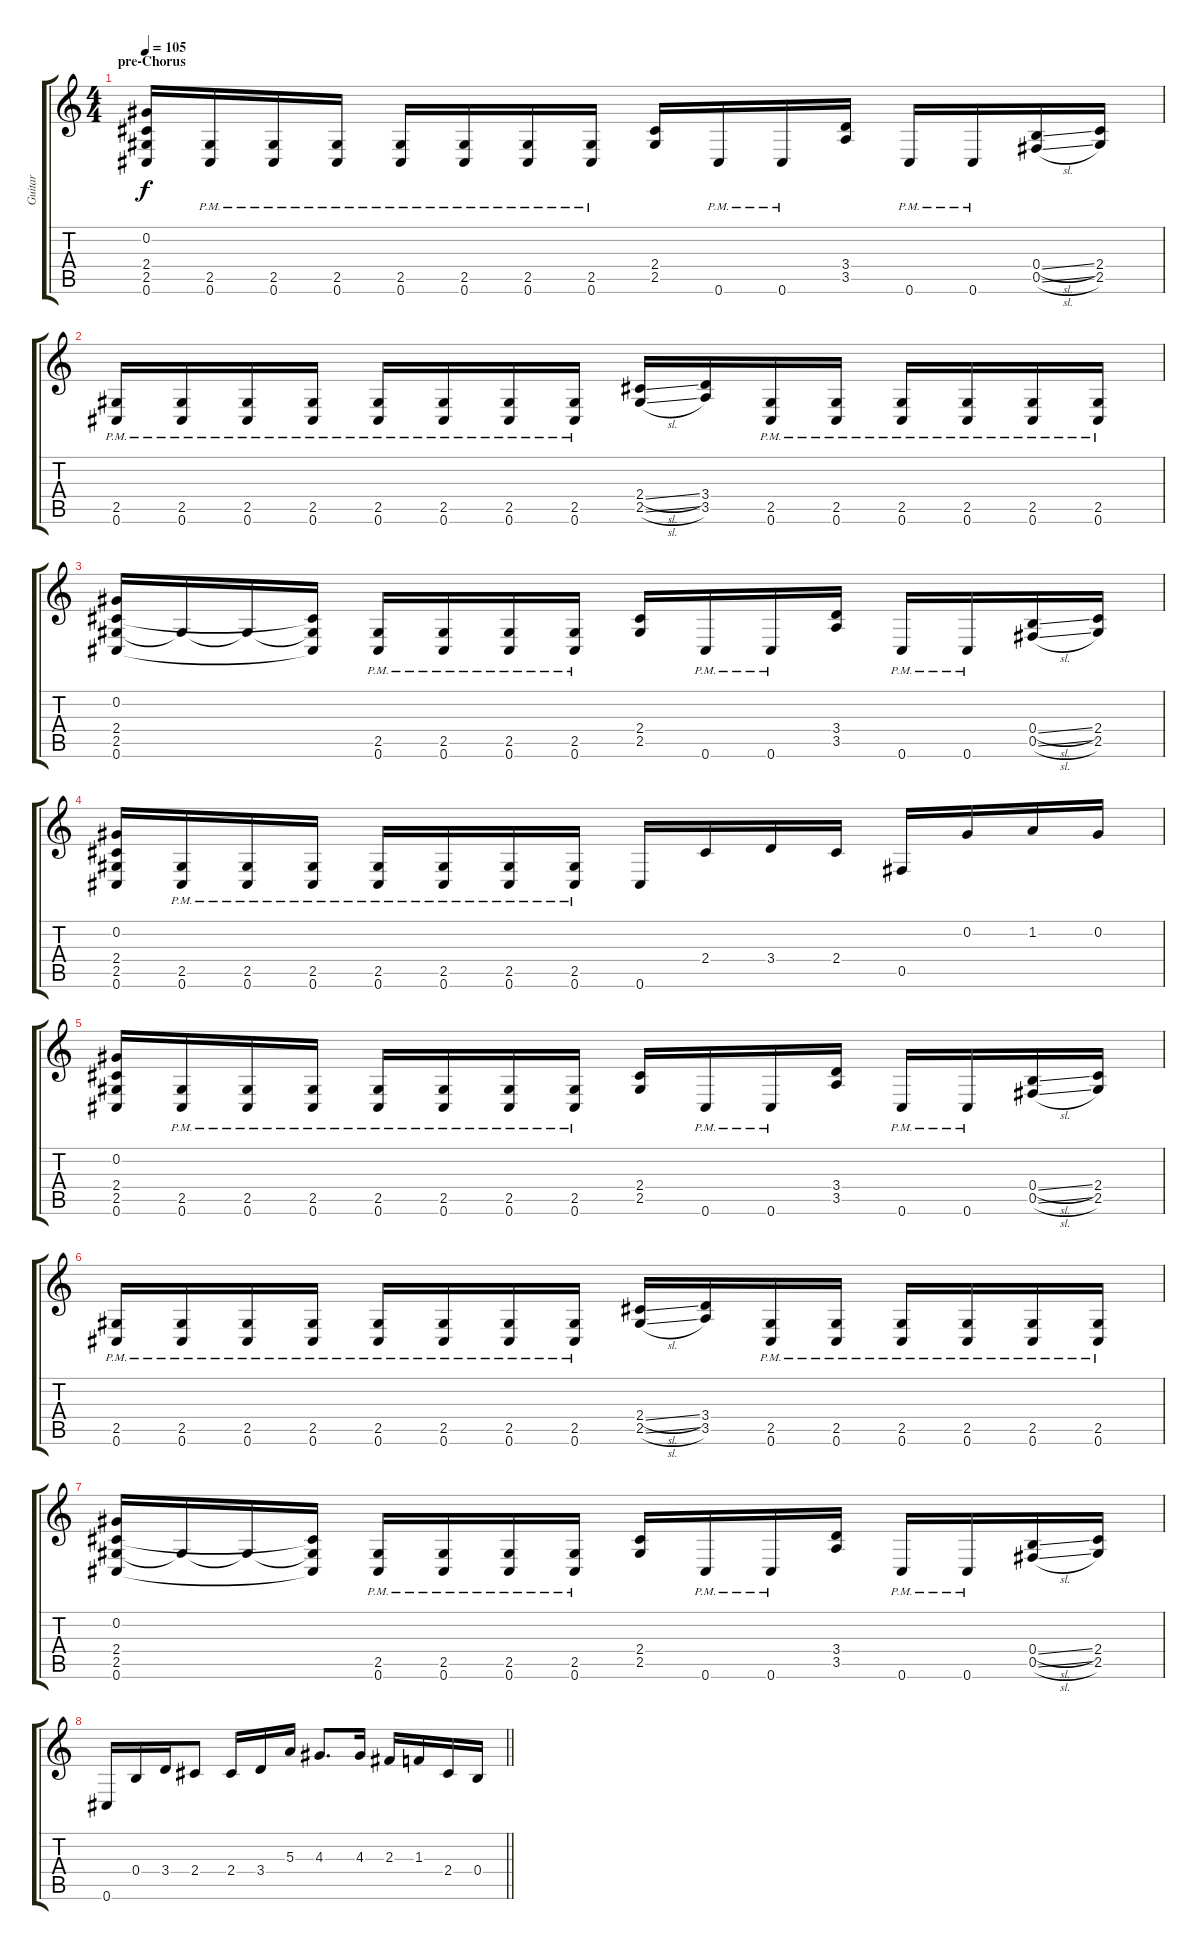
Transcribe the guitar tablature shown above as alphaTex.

\track ("Guitar" "Guitar") {instrument distortionguitar}
\staff {score tabs}
\tuning (Db4 Ab3 E3 B2 Gb2 Db2) {hide}
\ts (4 4)
\section ("" "pre-Chorus")
\tempo 105
\clef g2
\ks c
(0.2 2.4 2.5 0.6).16{dy f} (2.5{pm} 0.6{pm}).16 (2.5{pm} 0.6{pm}).16 (2.5{pm} 0.6{pm}).16 (2.5{pm} 0.6{pm}).16 (2.5{pm} 0.6{pm}).16 (2.5{pm} 0.6{pm}).16 (2.5{pm} 0.6{pm}).16 (2.4 2.5).16 0.6{pm}.16 0.6{pm}.16 (3.4 3.5).16 0.6{pm}.16 0.6{pm}.16 (0.4{sl} 0.5{sl}).16 (2.4 2.5).16 |
(2.5{pm} 0.6{pm}).16 (2.5{pm} 0.6{pm}).16 (2.5{pm} 0.6{pm}).16 (2.5{pm} 0.6{pm}).16 (2.5{pm} 0.6{pm}).16 (2.5{pm} 0.6{pm}).16 (2.5{pm} 0.6{pm}).16 (2.5{pm} 0.6{pm}).16 (2.4{sl} 2.5{sl}).16 (3.4 3.5).16 (2.5{pm} 0.6{pm}).16 (2.5{pm} 0.6{pm}).16 (2.5{pm} 0.6{pm}).16 (2.5{pm} 0.6{pm}).16 (2.5{pm} 0.6{pm}).16 (2.5{pm} 0.6{pm}).16 |
(0.2 2.4 2.5 0.6).16 2.5{t}.16 2.5{t}.16 (2.4{t} 2.5{t} 0.6{t}).16 (2.5{pm} 0.6{pm}).16 (2.5{pm} 0.6{pm}).16 (2.5{pm} 0.6{pm}).16 (2.5{pm} 0.6{pm}).16 (2.4 2.5).16 0.6{pm}.16 0.6{pm}.16 (3.4 3.5).16 0.6{pm}.16 0.6{pm}.16 (0.4{sl} 0.5{sl}).16 (2.4 2.5).16 |
(0.2 2.4 2.5 0.6).16 (2.5{pm} 0.6{pm}).16 (2.5{pm} 0.6{pm}).16 (2.5{pm} 0.6{pm}).16 (2.5{pm} 0.6{pm}).16 (2.5{pm} 0.6{pm}).16 (2.5{pm} 0.6{pm}).16 (2.5{pm} 0.6{pm}).16 0.6.16 2.4.16 3.4.16 2.4.16 0.5.16 0.2.16 1.2.16 0.2.16 |
(0.2 2.4 2.5 0.6).16 (2.5{pm} 0.6{pm}).16 (2.5{pm} 0.6{pm}).16 (2.5{pm} 0.6{pm}).16 (2.5{pm} 0.6{pm}).16 (2.5{pm} 0.6{pm}).16 (2.5{pm} 0.6{pm}).16 (2.5{pm} 0.6{pm}).16 (2.4 2.5).16 0.6{pm}.16 0.6{pm}.16 (3.4 3.5).16 0.6{pm}.16 0.6{pm}.16 (0.4{sl} 0.5{sl}).16 (2.4 2.5).16 |
(2.5{pm} 0.6{pm}).16 (2.5{pm} 0.6{pm}).16 (2.5{pm} 0.6{pm}).16 (2.5{pm} 0.6{pm}).16 (2.5{pm} 0.6{pm}).16 (2.5{pm} 0.6{pm}).16 (2.5{pm} 0.6{pm}).16 (2.5{pm} 0.6{pm}).16 (2.4{sl} 2.5{sl}).16 (3.4 3.5).16 (2.5{pm} 0.6{pm}).16 (2.5{pm} 0.6{pm}).16 (2.5{pm} 0.6{pm}).16 (2.5{pm} 0.6{pm}).16 (2.5{pm} 0.6{pm}).16 (2.5{pm} 0.6{pm}).16 |
(0.2 2.4 2.5 0.6).16 2.5{t}.16 2.5{t}.16 (2.4{t} 2.5{t} 0.6{t}).16 (2.5{pm} 0.6{pm}).16 (2.5{pm} 0.6{pm}).16 (2.5{pm} 0.6{pm}).16 (2.5{pm} 0.6{pm}).16 (2.4 2.5).16 0.6{pm}.16 0.6{pm}.16 (3.4 3.5).16 0.6{pm}.16 0.6{pm}.16 (0.4{sl} 0.5{sl}).16 (2.4 2.5).16 |
\barLineRight lightlight
0.6.16 0.4.16 3.4.16 2.4.8 2.4.16 3.4.16 5.3.16 4.3.8{d} 4.3.16 2.3.16 1.3.16 2.4.16 0.4.16
